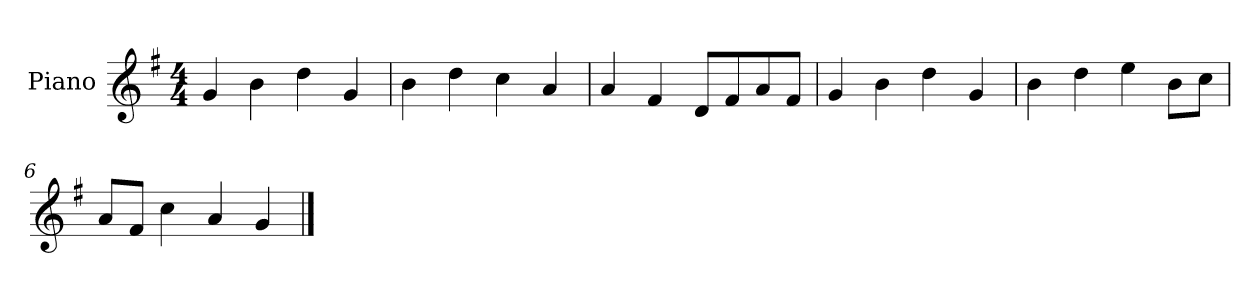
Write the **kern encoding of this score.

**kern
*part1
*staff1
*I"Piano
*I'P-no
*clefG2
*k[f#]
*M4/4
*MM90
=1
4g/
4b\
4dd\
4g/
=2
4b\
4dd\
4cc\
4a/
=3
4a/
4f#/
8d/L
8f#/
8a/
8f#/J
=4
4g/
4b\
4dd\
4g/
=5
4b\
4dd\
4ee\
8b\L
8cc\J
=6
8a/L
8f#/J
4cc\
4a/
4g/
==
*-
